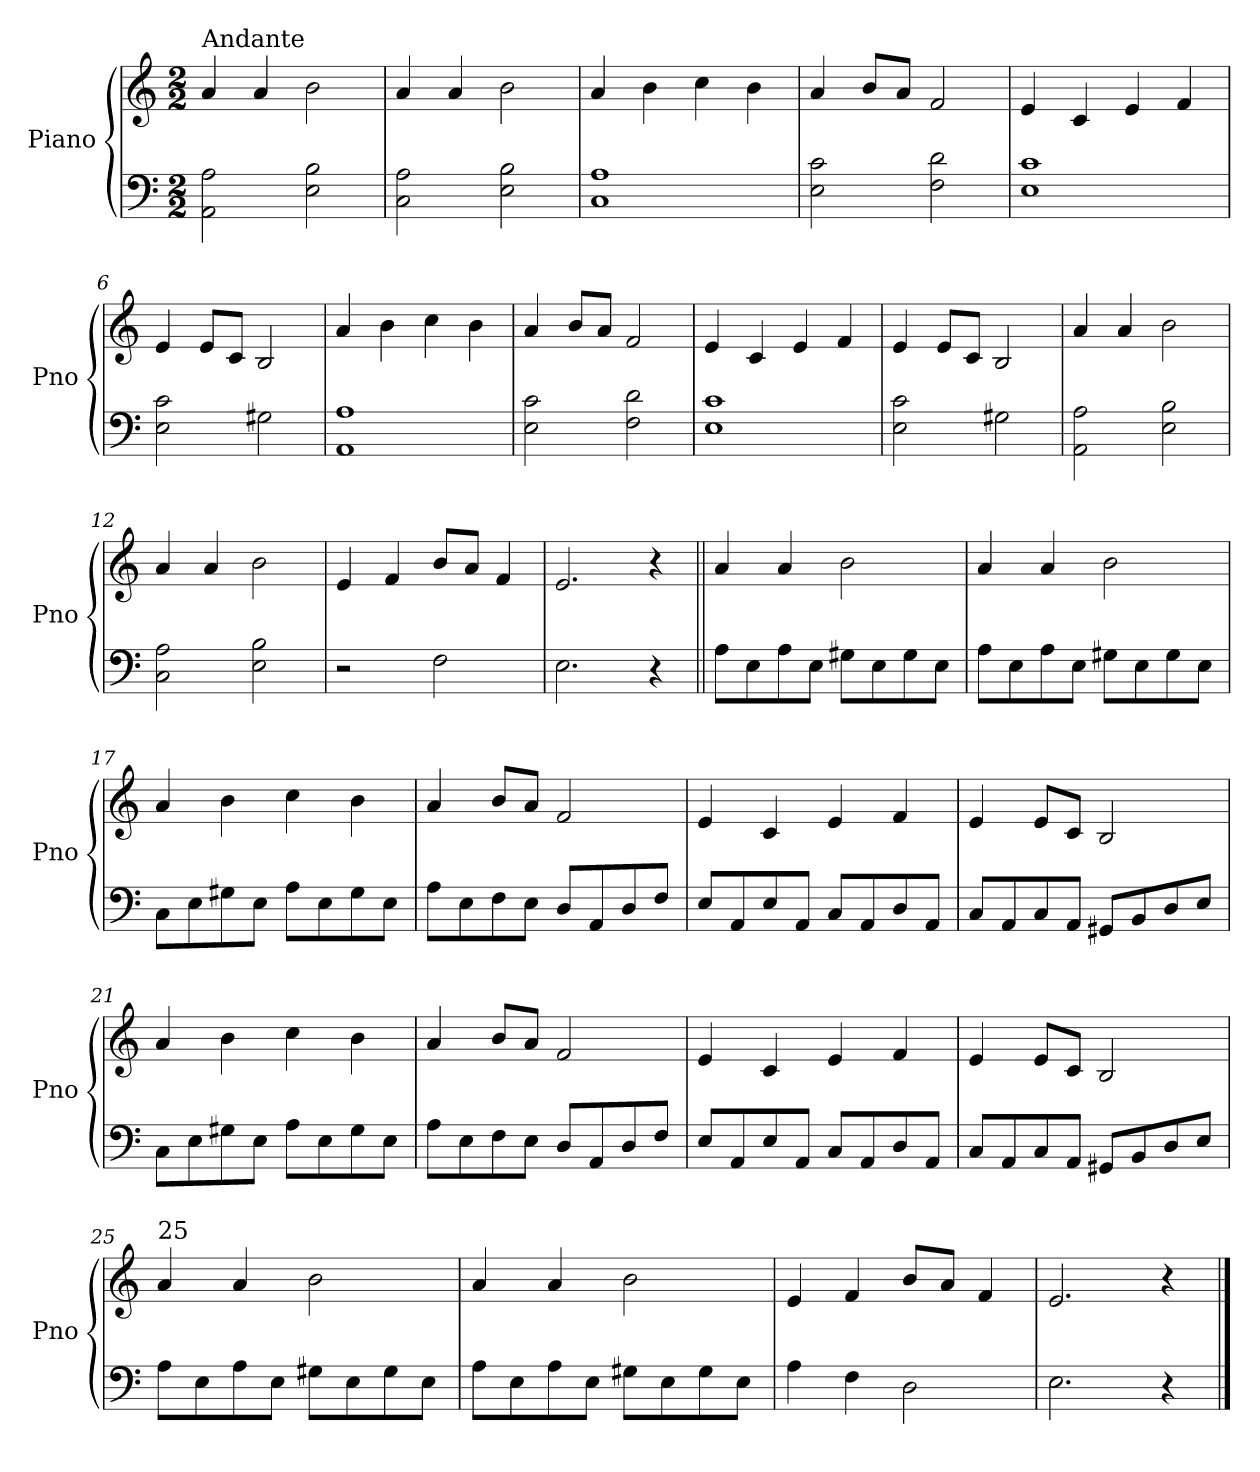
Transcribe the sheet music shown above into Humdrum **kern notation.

**kern	**kern
*part1	*part1
*staff2	*staff1
*I"Piano	*
*I'Pno	*
*clefF4	*clefG2
*k[]	*k[]
*C:	*C:
*M2/2	*M2/2
=1	=1
!	!LO:TX:a:t=Andante
2AA\ 2A\	4a/
.	4a/
2E\ 2B\	2b\
=2	=2
2C\ 2A\	4a/
.	4a/
2E\ 2B\	2b\
=3	=3
*^	*
1A	1C	4a/
.	.	4b\
.	.	4cc\
.	.	4b\
*v	*v	*
=4	=4
2E\ 2c\	4a/
.	8b/L
.	8a/J
2F\ 2d\	2f/
=5	=5
*^	*
1c	1E	4e/
.	.	4c/
.	.	4e/
.	.	4f/
*v	*v	*
=6	=6
2E\ 2c\	4e/
.	8e/L
.	8c/J
2G#X:\	2B/
!!LO:LB:g=z
=7	=7
*^	*
1A	1AA	4a/
.	.	4b\
.	.	4cc\
.	.	4b\
*v	*v	*
=8	=8
2E\ 2c\	4a/
.	8b/L
.	8a/J
2F\ 2d\	2f/
=9	=9
*^	*
1c	1E	4e/
.	.	4c/
.	.	4e/
.	.	4f/
*v	*v	*
=10	=10
2E\ 2c\	4e/
.	8e/L
.	8c/J
2G#X\	2B/
=11	=11
2AA\ 2A\	4a/
.	4a/
2E\ 2B\	2b\
=12	=12
2C\ 2A\	4a/
.	4a/
2E\ 2B\	2b\
!!LO:LB:g=z
=13	=13
2r	4e/
.	4f/
2F\	8b/L
.	8a/J
.	4f/
=14	=14
2.E:\	2.e/
4r	4r
=15||	=15||
8A\L	4a/
8E\	.
8A\	4a/
8E\J	.
8G#X\L	2b\
8E\	.
8G#\	.
8E\J	.
=16	=16
8A\L	4a/
8E\	.
8A\	4a/
8E\J	.
8G#X\L	2b\
8E\	.
8G#\	.
8E\J	.
=17	=17
8C\L	4a/
8E\	.
8G#X\	4b\
8E\J	.
8A\L	4cc\
8E\	.
8G#\	4b\
8E\J	.
!!LO:LB:g=z
=18	=18
8A\L	4a/
8E\	.
8F\	8b/L
8E\J	8a/J
8D/L	2f/
8AA/	.
8D/	.
8F/J	.
=19	=19
8E/L	4e/
8AA/	.
8E/	4c/
8AA/J	.
8C/L	4e/
8AA/	.
8D/	4f/
8AA/J	.
=20	=20
8C/L	4e/
8AA/	.
8C/	8e/L
8AA/J	8c/J
8GG#X/L	2B/
8BB/	.
8D/	.
8E/J	.
=21	=21
8C\L	4a/
8E\	.
8G#X\	4b\
8E\J	.
8A\L	4cc\
8E\	.
8G#\	4b\
8E\J	.
!!LO:LB:g=z
=22	=22
8A\L	4a/
8E\	.
8F\	8b/L
8E\J	8a/J
8D/L	2f/
8AA/	.
8D/	.
8F/J	.
=23	=23
8E/L	4e/
8AA/	.
8E/	4c/
8AA/J	.
8C/L	4e/
8AA/	.
8D/	4f/
8AA/J	.
=24	=24
8C/L	4e/
8AA/	.
8C/	8e/L
8AA/J	8c/J
8GG#X/L	2B/
8BB/	.
8D/	.
8E/J	.
!!LO:PB:g=z
=25	=25
!	!LO:TX:a:t=25
8A\L	4a/
8E\	.
8A\	4a/
8E\J	.
8G#X\L	2b\
8E\	.
8G#\	.
8E\J	.
=26	=26
8A\L	4a/
8E\	.
8A\	4a/
8E\J	.
8G#X\L	2b\
8E\	.
8G#\	.
8E\J	.
=27	=27
4A\	4e/
4F\	4f/
2D\	8b/L
.	8a/J
.	4f/
=28	=28
2.E\	2.e/
4r	4r
==	==
*-	*-
